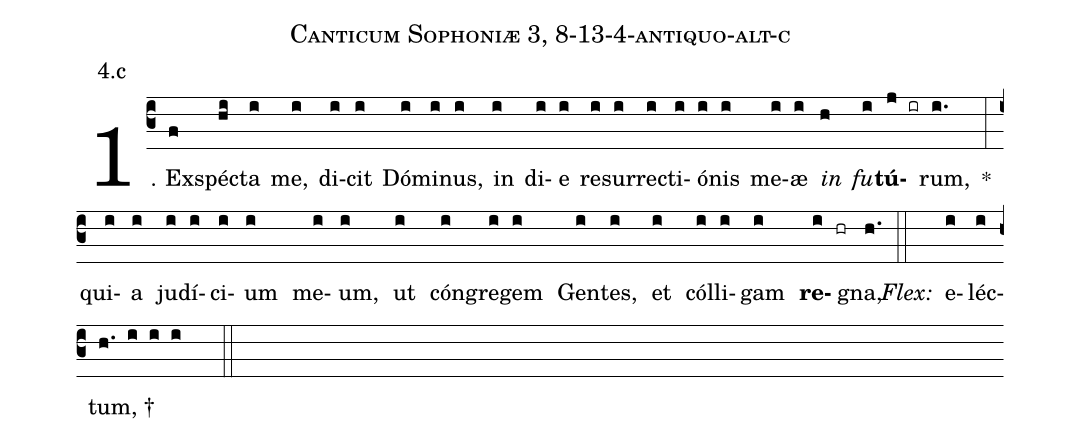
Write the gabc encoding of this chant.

name: Canticum Sophoniæ 3, 8-13-4-antiquo-alt-c;
annotation: 4.c;
%%
(c3)1. Ex(f)spéc(hi)ta(i) me,(i) di(i)cit(i) Dó(i)mi(i)nus,(i) in(i) di(i)e(i) re(i)sur(i)rec(i)ti(i)ó(i)nis(i) me(i)æ(i) <i>in</i>(h) <i>fu</i>(i)<b>tú</b>(j ir)rum,(i.) *(:) qui(i)a(i) ju(i)dí(i)ci(i)um(i) me(i)um,(i) ut(i) cón(i)gre(i)gem(i) Gen(i)tes,(i) et(i) cól(i)li(i)gam(i) <b>re</b>(i hr)gna,(h.) (::)
<i>Flex:</i>()  e(i)léc(i)tum, †(h. i i i  ::)
